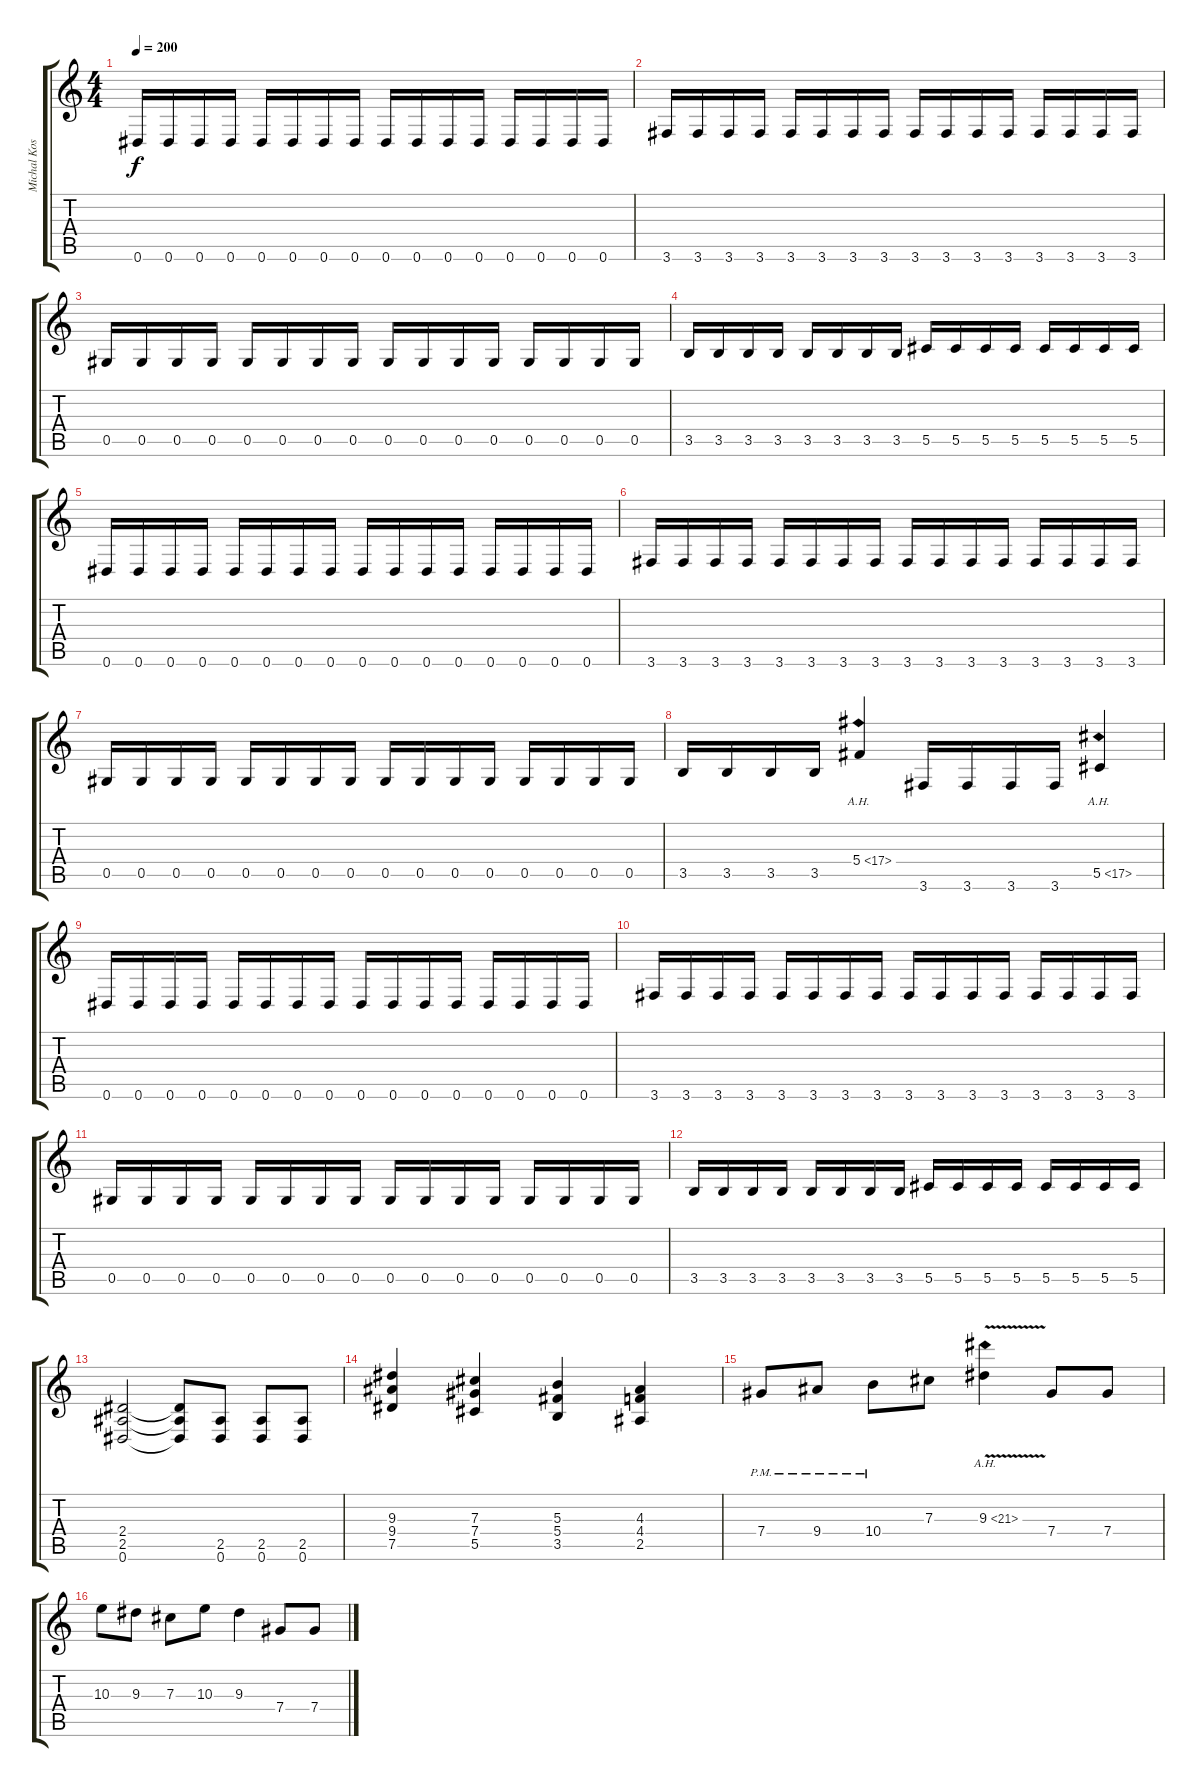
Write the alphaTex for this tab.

\track ("Michal Kostrzynski" "Michal Kos") {instrument distortionguitar}
\staff {score tabs}
\tuning (Eb4 Bb3 Gb3 Db3 Ab2 Eb2) {hide}
\ts (4 4)
\tempo 200
\clef g2
\ks c
0.6.16{dy f instrument distortionguitar} 0.6.16 0.6.16 0.6.16 0.6.16 0.6.16 0.6.16 0.6.16 0.6.16 0.6.16 0.6.16 0.6.16 0.6.16 0.6.16 0.6.16 0.6.16 |
3.6.16 3.6.16 3.6.16 3.6.16 3.6.16 3.6.16 3.6.16 3.6.16 3.6.16 3.6.16 3.6.16 3.6.16 3.6.16 3.6.16 3.6.16 3.6.16 |
0.5.16 0.5.16 0.5.16 0.5.16 0.5.16 0.5.16 0.5.16 0.5.16 0.5.16 0.5.16 0.5.16 0.5.16 0.5.16 0.5.16 0.5.16 0.5.16 |
3.5.16 3.5.16 3.5.16 3.5.16 3.5.16 3.5.16 3.5.16 3.5.16 5.5.16 5.5.16 5.5.16 5.5.16 5.5.16 5.5.16 5.5.16 5.5.16 |
0.6.16 0.6.16 0.6.16 0.6.16 0.6.16 0.6.16 0.6.16 0.6.16 0.6.16 0.6.16 0.6.16 0.6.16 0.6.16 0.6.16 0.6.16 0.6.16 |
3.6.16 3.6.16 3.6.16 3.6.16 3.6.16 3.6.16 3.6.16 3.6.16 3.6.16 3.6.16 3.6.16 3.6.16 3.6.16 3.6.16 3.6.16 3.6.16 |
0.5.16 0.5.16 0.5.16 0.5.16 0.5.16 0.5.16 0.5.16 0.5.16 0.5.16 0.5.16 0.5.16 0.5.16 0.5.16 0.5.16 0.5.16 0.5.16 |
3.5.16 3.5.16 3.5.16 3.5.16 5.4{ah 12}.4{instrument guitarharmonics} 3.6.16{instrument distortionguitar} 3.6.16 3.6.16 3.6.16 5.5{ah 12}.4{instrument guitarharmonics} |
0.6.16{instrument distortionguitar} 0.6.16 0.6.16 0.6.16 0.6.16 0.6.16 0.6.16 0.6.16 0.6.16 0.6.16 0.6.16 0.6.16 0.6.16 0.6.16 0.6.16 0.6.16 |
3.6.16 3.6.16 3.6.16 3.6.16 3.6.16 3.6.16 3.6.16 3.6.16 3.6.16 3.6.16 3.6.16 3.6.16 3.6.16 3.6.16 3.6.16 3.6.16 |
0.5.16 0.5.16 0.5.16 0.5.16 0.5.16 0.5.16 0.5.16 0.5.16 0.5.16 0.5.16 0.5.16 0.5.16 0.5.16 0.5.16 0.5.16 0.5.16 |
3.5.16 3.5.16 3.5.16 3.5.16 3.5.16 3.5.16 3.5.16 3.5.16 5.5.16 5.5.16 5.5.16 5.5.16 5.5.16 5.5.16 5.5.16 5.5.16 |
(2.4 2.5 0.6).2 (2.4{t} 2.5{t} 0.6{t}).8 (2.5 0.6).8 (2.5 0.6).8 (2.5 0.6).8 |
(9.3 9.4 7.5).4 (7.3 7.4 5.5).4 (5.3 5.4 3.5).4 (4.3 4.4 2.5).4 |
7.4{pm}.8 9.4{pm}.8 10.4{pm}.8 7.3.8 9.3{ah 12 v}.4 7.4.8 7.4.8 |
10.3.8 9.3.8 7.3.8 10.3.8 9.3.4 7.4.8 7.4.8
